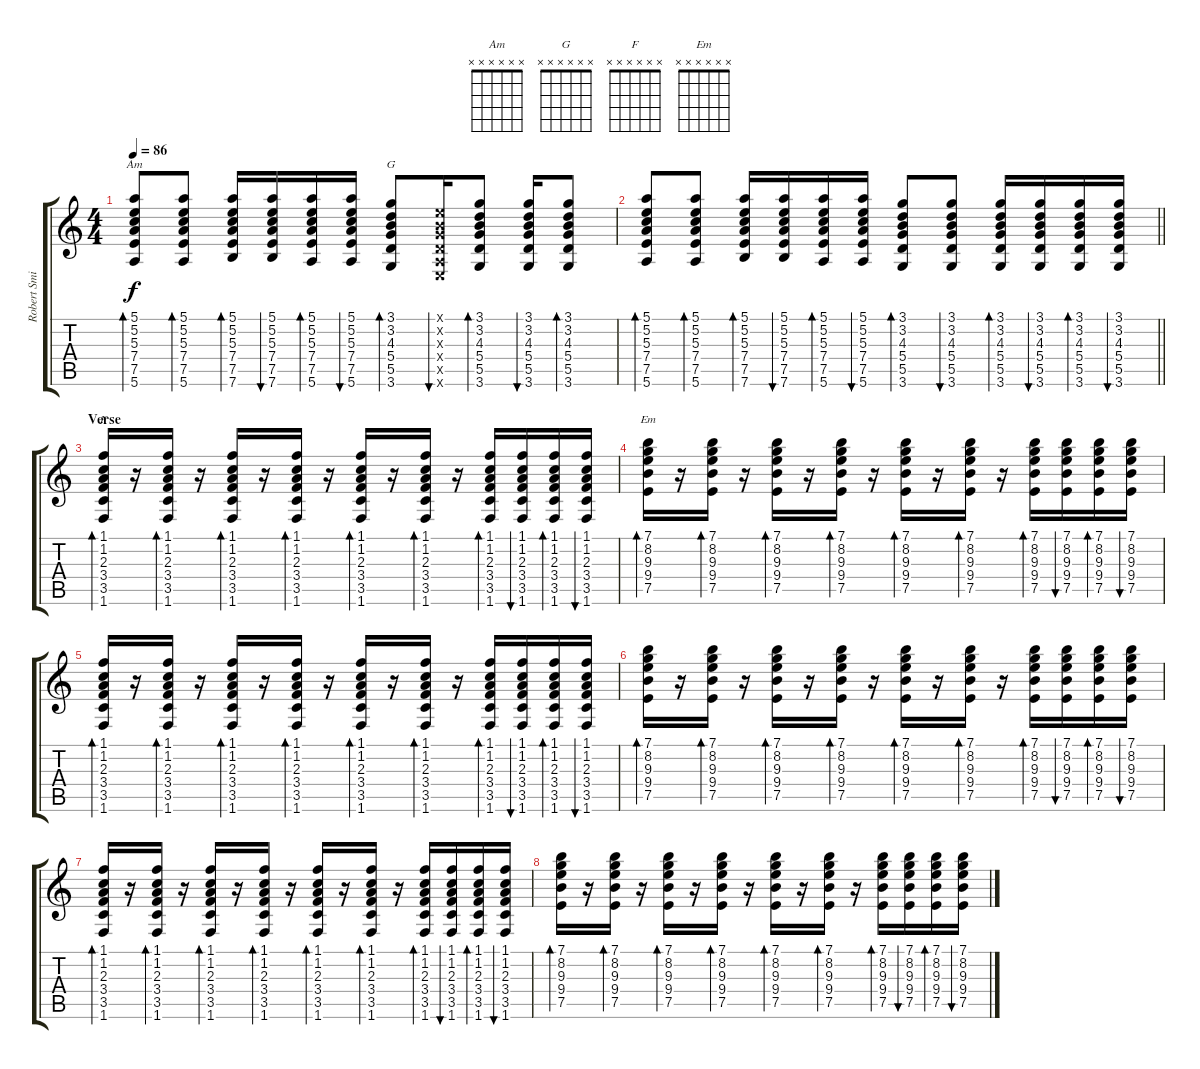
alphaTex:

\track ("Robert Smith (Guitar)" "Robert Smi") {instrument electricguitarclean}
\staff {score tabs}
\tuning (E4 B3 G3 D3 A2 E2) {hide}
\chord ("Am" x x x x x x)
\chord ("G" x x x x x x)
\chord ("F" x x x x x x)
\chord ("Em" x x x x x x)
\ts (4 4)
\tempo 86
\clef g2
\ks c
(5.1 5.2 5.3 7.4 7.5 5.6).8{bd 30 ch "Am" dy f} (5.1 5.2 5.3 7.4 7.5 5.6).8{bd 30} (5.1 5.2 5.3 7.4 7.5 7.6).16{bd 30} (5.1 5.2 5.3 7.4 7.5 7.6).16{bu 30} (5.1 5.2 5.3 7.4 7.5 5.6).16{bd 30} (5.1 5.2 5.3 7.4 7.5 5.6).16{bu 30} (3.1 3.2 4.3 5.4 5.5 3.6).8{bd 30 ch "G"} (0.1{x} 0.2{x} 0.3{x} 0.4{x} 0.5{x} 0.6{x}).16{bu 30} (3.1 3.2 4.3 5.4 5.5 3.6).8{bd 30} (3.1 3.2 4.3 5.4 5.5 3.6).16{bu 30} (3.1 3.2 4.3 5.4 5.5 3.6).8{bd 30} |
\barLineRight lightlight
(5.1 5.2 5.3 7.4 7.5 5.6).8{bd 30} (5.1 5.2 5.3 7.4 7.5 5.6).8{bd 30} (5.1 5.2 5.3 7.4 7.5 7.6).16{bd 30} (5.1 5.2 5.3 7.4 7.5 7.6).16{bu 30} (5.1 5.2 5.3 7.4 7.5 5.6).16{bd 30} (5.1 5.2 5.3 7.4 7.5 5.6).16{bu 30} (3.1 3.2 4.3 5.4 5.5 3.6).8{bd 30} (3.1 3.2 4.3 5.4 5.5 3.6).8{bu 30} (3.1 3.2 4.3 5.4 5.5 3.6).16{bd 30} (3.1 3.2 4.3 5.4 5.5 3.6).16{bu 30} (3.1 3.2 4.3 5.4 5.5 3.6).16{bd 30} (3.1 3.2 4.3 5.4 5.5 3.6).16{bu 30} |
\section ("" "Verse")
(1.1 1.2 2.3 3.4 3.5 1.6).16{bd 30 ch "F"} r.16 (1.1 1.2 2.3 3.4 3.5 1.6).16{bd 30} r.16 (1.1 1.2 2.3 3.4 3.5 1.6).16{bd 30} r.16 (1.1 1.2 2.3 3.4 3.5 1.6).16{bd 30} r.16 (1.1 1.2 2.3 3.4 3.5 1.6).16{bd 30} r.16 (1.1 1.2 2.3 3.4 3.5 1.6).16{bd 30} r.16 (1.1 1.2 2.3 3.4 3.5 1.6).16{bd 30} (1.1 1.2 2.3 3.4 3.5 1.6).16{bu 30} (1.1 1.2 2.3 3.4 3.5 1.6).16{bd 30} (1.1 1.2 2.3 3.4 3.5 1.6).16{bu 30} |
(7.1 8.2 9.3 9.4 7.5).16{bd 30 ch "Em"} r.16 (7.1 8.2 9.3 9.4 7.5).16{bd 30} r.16 (7.1 8.2 9.3 9.4 7.5).16{bd 30} r.16 (7.1 8.2 9.3 9.4 7.5).16{bd 30} r.16 (7.1 8.2 9.3 9.4 7.5).16{bd 30} r.16 (7.1 8.2 9.3 9.4 7.5).16{bd 30} r.16 (7.1 8.2 9.3 9.4 7.5).16{bd 30} (7.1 8.2 9.3 9.4 7.5).16{bu 30} (7.1 8.2 9.3 9.4 7.5).16{bd 30} (7.1 8.2 9.3 9.4 7.5).16{bu 30} |
(1.1 1.2 2.3 3.4 3.5 1.6).16{bd 30} r.16 (1.1 1.2 2.3 3.4 3.5 1.6).16{bd 30} r.16 (1.1 1.2 2.3 3.4 3.5 1.6).16{bd 30} r.16 (1.1 1.2 2.3 3.4 3.5 1.6).16{bd 30} r.16 (1.1 1.2 2.3 3.4 3.5 1.6).16{bd 30} r.16 (1.1 1.2 2.3 3.4 3.5 1.6).16{bd 30} r.16 (1.1 1.2 2.3 3.4 3.5 1.6).16{bd 30} (1.1 1.2 2.3 3.4 3.5 1.6).16{bu 30} (1.1 1.2 2.3 3.4 3.5 1.6).16{bd 30} (1.1 1.2 2.3 3.4 3.5 1.6).16{bu 30} |
(7.1 8.2 9.3 9.4 7.5).16{bd 30} r.16 (7.1 8.2 9.3 9.4 7.5).16{bd 30} r.16 (7.1 8.2 9.3 9.4 7.5).16{bd 30} r.16 (7.1 8.2 9.3 9.4 7.5).16{bd 30} r.16 (7.1 8.2 9.3 9.4 7.5).16{bd 30} r.16 (7.1 8.2 9.3 9.4 7.5).16{bd 30} r.16 (7.1 8.2 9.3 9.4 7.5).16{bd 30} (7.1 8.2 9.3 9.4 7.5).16{bu 30} (7.1 8.2 9.3 9.4 7.5).16{bd 30} (7.1 8.2 9.3 9.4 7.5).16{bu 30} |
(1.1 1.2 2.3 3.4 3.5 1.6).16{bd 30} r.16 (1.1 1.2 2.3 3.4 3.5 1.6).16{bd 30} r.16 (1.1 1.2 2.3 3.4 3.5 1.6).16{bd 30} r.16 (1.1 1.2 2.3 3.4 3.5 1.6).16{bd 30} r.16 (1.1 1.2 2.3 3.4 3.5 1.6).16{bd 30} r.16 (1.1 1.2 2.3 3.4 3.5 1.6).16{bd 30} r.16 (1.1 1.2 2.3 3.4 3.5 1.6).16{bd 30} (1.1 1.2 2.3 3.4 3.5 1.6).16{bu 30} (1.1 1.2 2.3 3.4 3.5 1.6).16{bd 30} (1.1 1.2 2.3 3.4 3.5 1.6).16{bu 30} |
(7.1 8.2 9.3 9.4 7.5).16{bd 30} r.16 (7.1 8.2 9.3 9.4 7.5).16{bd 30} r.16 (7.1 8.2 9.3 9.4 7.5).16{bd 30} r.16 (7.1 8.2 9.3 9.4 7.5).16{bd 30} r.16 (7.1 8.2 9.3 9.4 7.5).16{bd 30} r.16 (7.1 8.2 9.3 9.4 7.5).16{bd 30} r.16 (7.1 8.2 9.3 9.4 7.5).16{bd 30} (7.1 8.2 9.3 9.4 7.5).16{bu 30} (7.1 8.2 9.3 9.4 7.5).16{bd 30} (7.1 8.2 9.3 9.4 7.5).16{bu 30}
